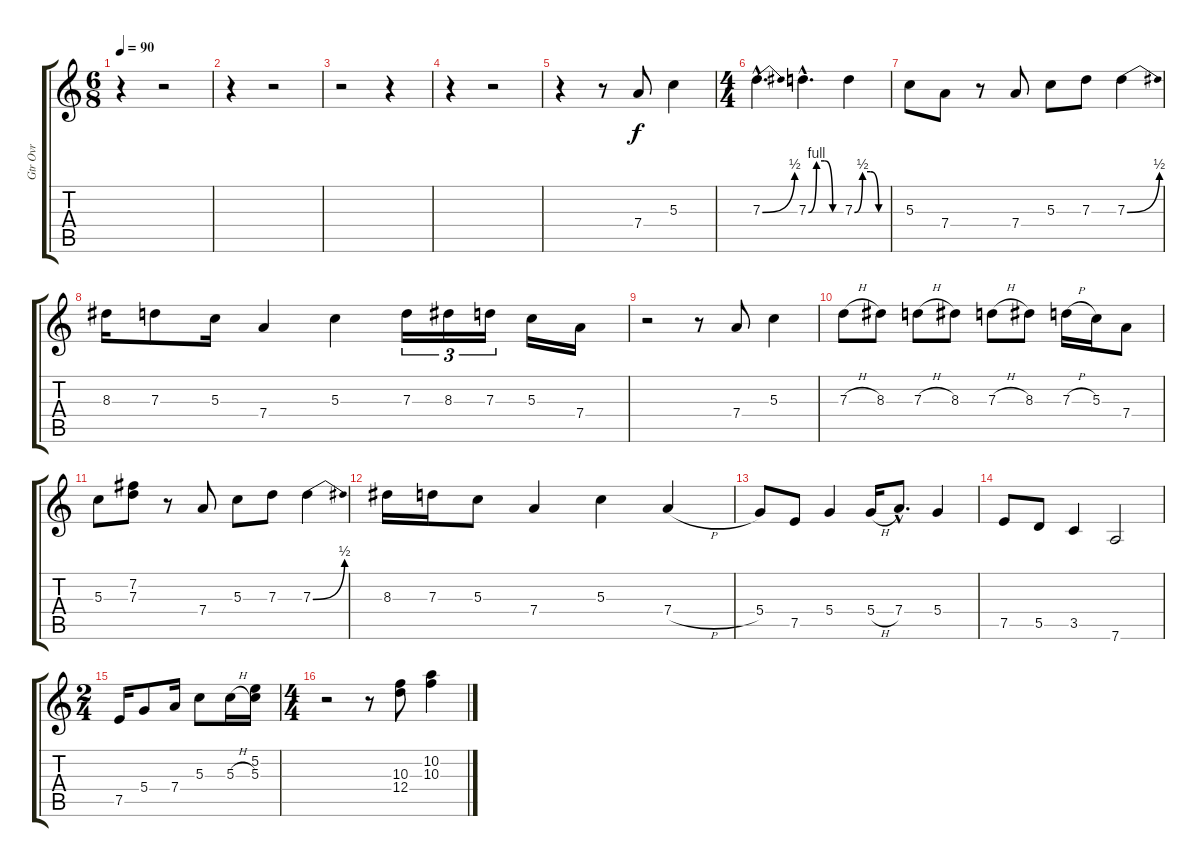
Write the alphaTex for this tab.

\track ("Gtr Ovr" "Gtr Ovr") {instrument overdrivenguitar}
\staff {score tabs}
\tuning (E4 B3 G3 D3 A2 D2) {hide}
\ts (6 8)
\tempo 90
\clef g2
\ks c
r.4{dy f} r.2 |
r.4 r.2 |
r.2 r.4 |
r.4 r.2 |
r.4 r.8 7.4.8 5.3.4 |
\ts (4 4)
7.3{be (bend 0 0 60 2) hac}.4{d} 7.3{be (custom 0 0 15 4 30 4 45 0 60 0) hac}.4{d} 7.3{be (custom 0 0 15 2 30 2 45 0 60 0)}.4 |
5.3.8 7.4.8 r.8 7.4.8 5.3.8 7.3.8 7.3{be (bend 0 0 60 2)}.4 |
8.3.16 7.3.8 5.3.16 7.4.4 5.3.4 7.3.16{tu (3 2)} 8.3.16{tu (3 2)} 7.3.16{tu (3 2)} 5.3.16 7.4.16 |
r.2 r.8 7.4.8 5.3.4 |
7.3{h}.8 8.3.8 7.3{h}.8 8.3.8 7.3{h}.8 8.3.8 7.3{h}.16 5.3.16 7.4.8 |
5.3.8 (7.2 7.3).8 r.8 7.4.8 5.3.8 7.3.8 7.3{be (bend 0 0 60 2)}.4 |
8.3.16 7.3.16 5.3.8 7.4.4 5.3.4 7.4{h}.4 |
5.4.8 7.5.8 5.4.4 5.4{h}.16 7.4{hac}.8{d} 5.4.4 |
7.5.8 5.5.8 3.5.4 7.6.2 |
\ts (2 4)
7.5.16 5.4.8 7.4.16 5.3.8 5.3{h}.16 (5.2 5.3).16 |
\ts (4 4)
r.2 r.8 (10.3 12.4).8 (10.2 10.3).4
